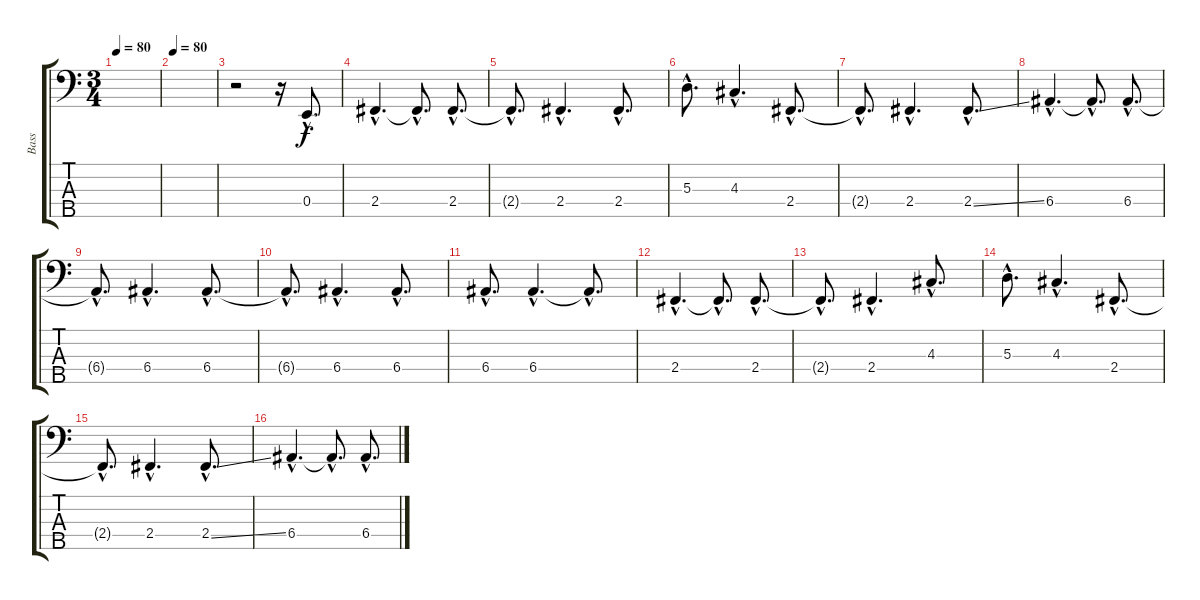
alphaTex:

\track ("Bass" "Bass") {instrument electricbassfinger}
\staff {score tabs}
\tuning (G2 D2 A1 E1 B0) {hide}
\ts (3 4)
\tempo 80
\clef f4
\ks c
|
\tempo 80
|
r.2 r.16 0.4{hac}.8{d} |
2.4{hac}.4{d} 2.4{hac t}.8{d} 2.4{hac}.8{d} |
2.4{hac t}.8{d} 2.4{hac}.4{d} 2.4{hac}.8{d} |
5.3{hac}.8{d} 4.3{hac}.4{d} 2.4{hac}.8{d} |
2.4{hac t}.8{d} 2.4{hac}.4{d} 2.4{ss hac}.8{d} |
6.4{hac}.4{d} 6.4{hac t}.8{d} 6.4{hac}.8{d} |
6.4{hac t}.8{d} 6.4{hac}.4{d} 6.4{hac}.8{d} |
6.4{hac t}.8{d} 6.4{hac}.4{d} 6.4{hac}.8{d} |
6.4{hac}.8{d} 6.4{hac}.4{d} 6.4{hac t}.8{d} |
2.4{hac}.4{d} 2.4{hac t}.8{d} 2.4{hac}.8{d} |
2.4{hac t}.8{d} 2.4{hac}.4{d} 4.3{hac}.8{d} |
5.3{hac}.8{d} 4.3{hac}.4{d} 2.4{hac}.8{d} |
2.4{hac t}.8{d} 2.4{hac}.4{d} 2.4{ss hac}.8{d} |
6.4{hac}.4{d} 6.4{hac t}.8{d} 6.4{hac}.8{d}
